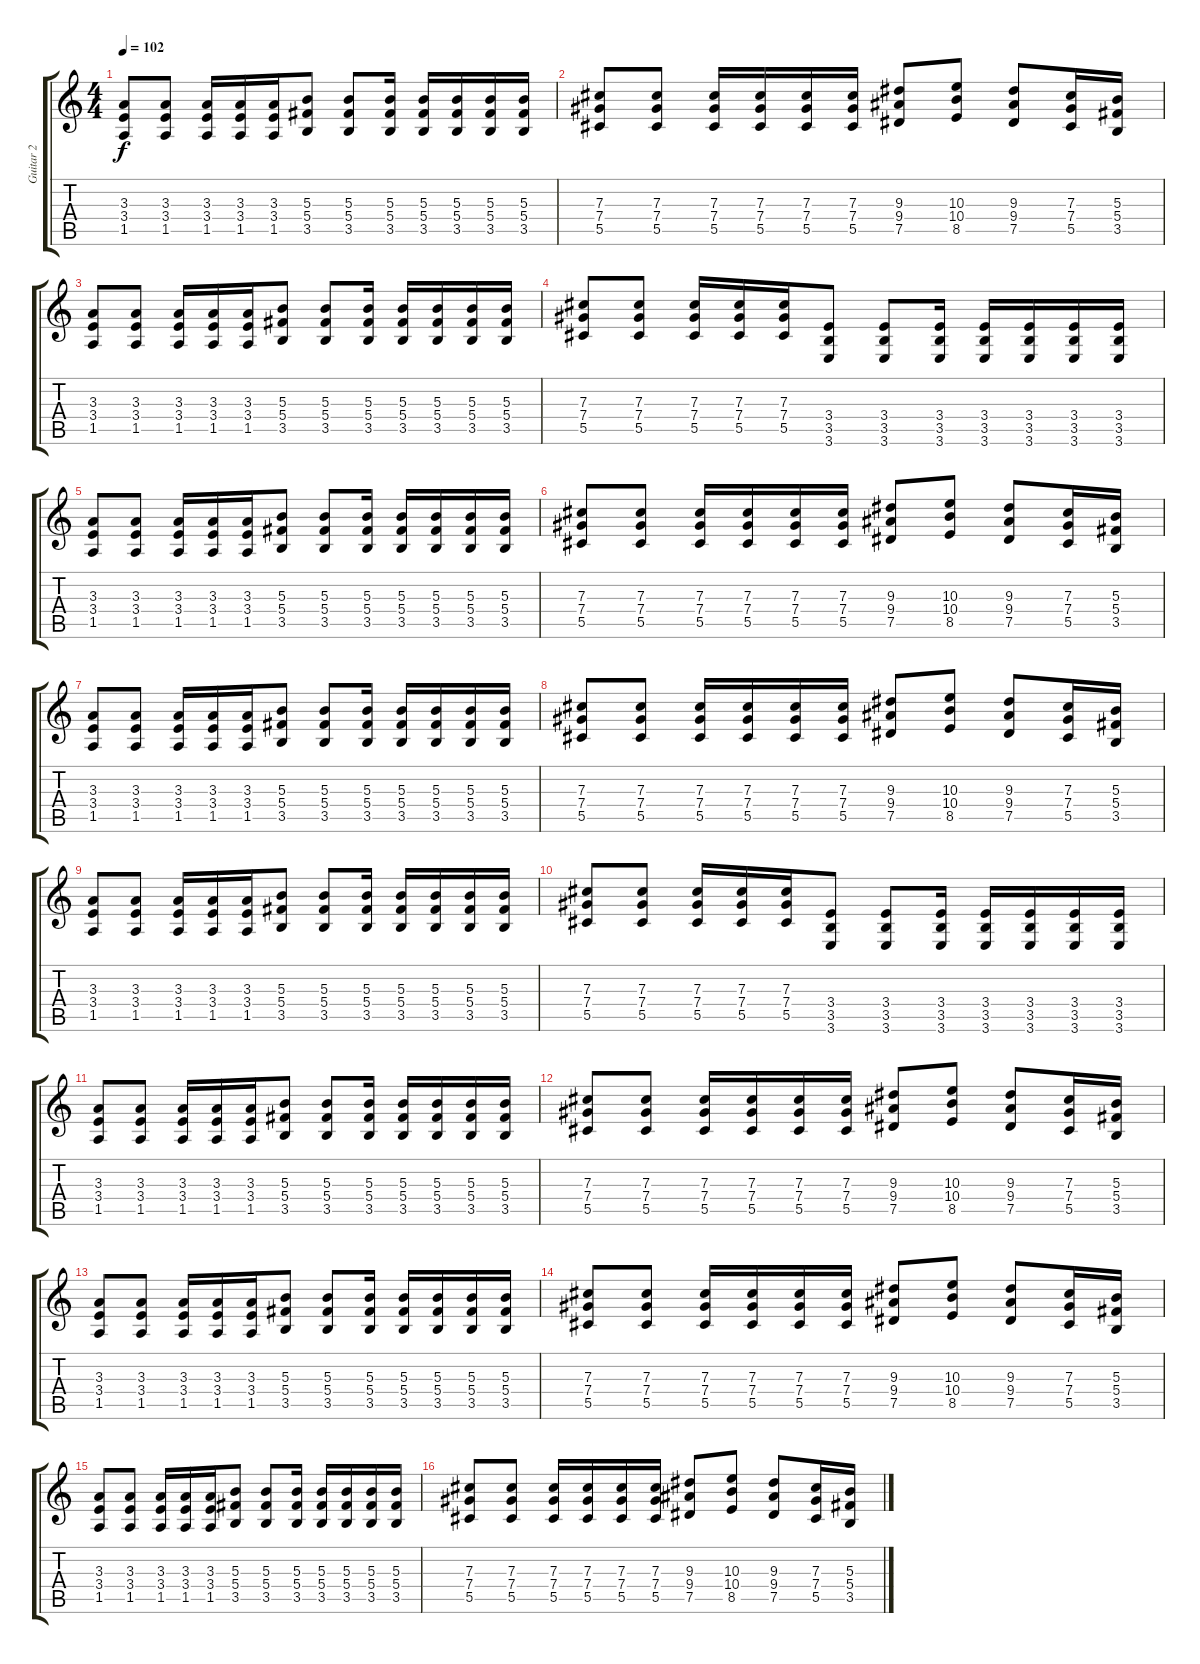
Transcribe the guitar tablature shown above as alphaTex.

\track ("Guitar 2" "Guitar 2") {instrument overdrivenguitar}
\staff {score tabs}
\tuning (Eb4 Bb3 Gb3 Db3 Ab2 Db2) {hide}
\ts (4 4)
\tempo 102
\clef g2
\ks c
(3.3 3.4 1.5).8{dy f} (3.3 3.4 1.5).8 (3.3 3.4 1.5).16 (3.3 3.4 1.5).16 (3.3 3.4 1.5).16 (5.3 5.4 3.5).8 (5.3 5.4 3.5).8 (5.3 5.4 3.5).16 (5.3 5.4 3.5).16 (5.3 5.4 3.5).16 (5.3 5.4 3.5).16 (5.3 5.4 3.5).16 |
(7.3 7.4 5.5).8 (7.3 7.4 5.5).8 (7.3 7.4 5.5).16 (7.3 7.4 5.5).16 (7.3 7.4 5.5).16 (7.3 7.4 5.5).16 (9.3 9.4 7.5).8 (10.3 10.4 8.5).8 (9.3 9.4 7.5).8 (7.3 7.4 5.5).16 (5.3 5.4 3.5).16 |
(3.3 3.4 1.5).8 (3.3 3.4 1.5).8 (3.3 3.4 1.5).16 (3.3 3.4 1.5).16 (3.3 3.4 1.5).16 (5.3 5.4 3.5).8 (5.3 5.4 3.5).8 (5.3 5.4 3.5).16 (5.3 5.4 3.5).16 (5.3 5.4 3.5).16 (5.3 5.4 3.5).16 (5.3 5.4 3.5).16 |
(7.3 7.4 5.5).8 (7.3 7.4 5.5).8 (7.3 7.4 5.5).16 (7.3 7.4 5.5).16 (7.3 7.4 5.5).16 (3.4 3.5 3.6).8 (3.4 3.5 3.6).8 (3.4 3.5 3.6).16 (3.4 3.5 3.6).16 (3.4 3.5 3.6).16 (3.4 3.5 3.6).16 (3.4 3.5 3.6).16 |
(3.3 3.4 1.5).8 (3.3 3.4 1.5).8 (3.3 3.4 1.5).16 (3.3 3.4 1.5).16 (3.3 3.4 1.5).16 (5.3 5.4 3.5).8 (5.3 5.4 3.5).8 (5.3 5.4 3.5).16 (5.3 5.4 3.5).16 (5.3 5.4 3.5).16 (5.3 5.4 3.5).16 (5.3 5.4 3.5).16 |
(7.3 7.4 5.5).8 (7.3 7.4 5.5).8 (7.3 7.4 5.5).16 (7.3 7.4 5.5).16 (7.3 7.4 5.5).16 (7.3 7.4 5.5).16 (9.3 9.4 7.5).8 (10.3 10.4 8.5).8 (9.3 9.4 7.5).8 (7.3 7.4 5.5).16 (5.3 5.4 3.5).16 |
(3.3 3.4 1.5).8 (3.3 3.4 1.5).8 (3.3 3.4 1.5).16 (3.3 3.4 1.5).16 (3.3 3.4 1.5).16 (5.3 5.4 3.5).8 (5.3 5.4 3.5).8 (5.3 5.4 3.5).16 (5.3 5.4 3.5).16 (5.3 5.4 3.5).16 (5.3 5.4 3.5).16 (5.3 5.4 3.5).16 |
(7.3 7.4 5.5).8 (7.3 7.4 5.5).8 (7.3 7.4 5.5).16 (7.3 7.4 5.5).16 (7.3 7.4 5.5).16 (7.3 7.4 5.5).16 (9.3 9.4 7.5).8 (10.3 10.4 8.5).8 (9.3 9.4 7.5).8 (7.3 7.4 5.5).16 (5.3 5.4 3.5).16 |
(3.3 3.4 1.5).8 (3.3 3.4 1.5).8 (3.3 3.4 1.5).16 (3.3 3.4 1.5).16 (3.3 3.4 1.5).16 (5.3 5.4 3.5).8 (5.3 5.4 3.5).8 (5.3 5.4 3.5).16 (5.3 5.4 3.5).16 (5.3 5.4 3.5).16 (5.3 5.4 3.5).16 (5.3 5.4 3.5).16 |
(7.3 7.4 5.5).8 (7.3 7.4 5.5).8 (7.3 7.4 5.5).16 (7.3 7.4 5.5).16 (7.3 7.4 5.5).16 (3.4 3.5 3.6).8 (3.4 3.5 3.6).8 (3.4 3.5 3.6).16 (3.4 3.5 3.6).16 (3.4 3.5 3.6).16 (3.4 3.5 3.6).16 (3.4 3.5 3.6).16 |
(3.3 3.4 1.5).8 (3.3 3.4 1.5).8 (3.3 3.4 1.5).16 (3.3 3.4 1.5).16 (3.3 3.4 1.5).16 (5.3 5.4 3.5).8 (5.3 5.4 3.5).8 (5.3 5.4 3.5).16 (5.3 5.4 3.5).16 (5.3 5.4 3.5).16 (5.3 5.4 3.5).16 (5.3 5.4 3.5).16 |
(7.3 7.4 5.5).8 (7.3 7.4 5.5).8 (7.3 7.4 5.5).16 (7.3 7.4 5.5).16 (7.3 7.4 5.5).16 (7.3 7.4 5.5).16 (9.3 9.4 7.5).8 (10.3 10.4 8.5).8 (9.3 9.4 7.5).8 (7.3 7.4 5.5).16 (5.3 5.4 3.5).16 |
(3.3 3.4 1.5).8 (3.3 3.4 1.5).8 (3.3 3.4 1.5).16 (3.3 3.4 1.5).16 (3.3 3.4 1.5).16 (5.3 5.4 3.5).8 (5.3 5.4 3.5).8 (5.3 5.4 3.5).16 (5.3 5.4 3.5).16 (5.3 5.4 3.5).16 (5.3 5.4 3.5).16 (5.3 5.4 3.5).16 |
(7.3 7.4 5.5).8 (7.3 7.4 5.5).8 (7.3 7.4 5.5).16 (7.3 7.4 5.5).16 (7.3 7.4 5.5).16 (7.3 7.4 5.5).16 (9.3 9.4 7.5).8 (10.3 10.4 8.5).8 (9.3 9.4 7.5).8 (7.3 7.4 5.5).16 (5.3 5.4 3.5).16 |
(3.3 3.4 1.5).8 (3.3 3.4 1.5).8 (3.3 3.4 1.5).16 (3.3 3.4 1.5).16 (3.3 3.4 1.5).16 (5.3 5.4 3.5).8 (5.3 5.4 3.5).8 (5.3 5.4 3.5).16 (5.3 5.4 3.5).16 (5.3 5.4 3.5).16 (5.3 5.4 3.5).16 (5.3 5.4 3.5).16 |
(7.3 7.4 5.5).8 (7.3 7.4 5.5).8 (7.3 7.4 5.5).16 (7.3 7.4 5.5).16 (7.3 7.4 5.5).16 (7.3 7.4 5.5).16 (9.3 9.4 7.5).8 (10.3 10.4 8.5).8 (9.3 9.4 7.5).8 (7.3 7.4 5.5).16 (5.3 5.4 3.5).16
